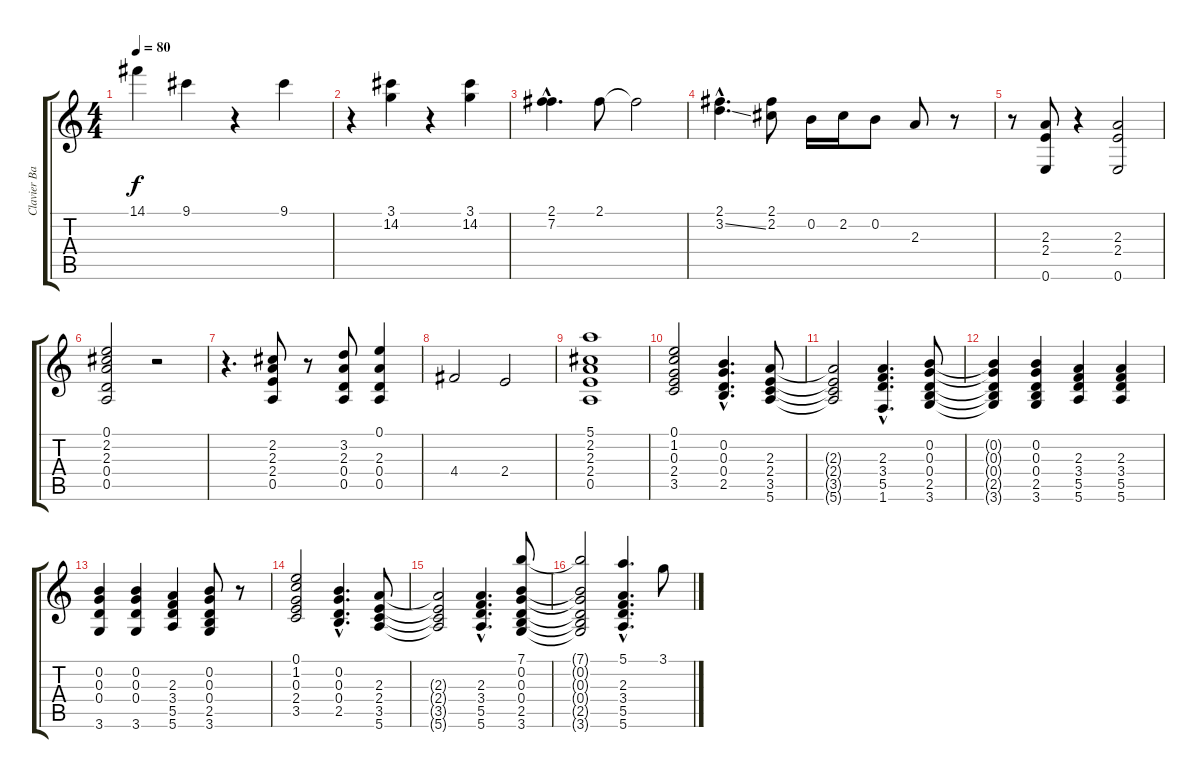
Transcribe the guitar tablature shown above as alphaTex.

\track ("Clavier Bas" "Clavier Ba") {instrument acousticgrandpiano}
\staff {score tabs}
\tuning (E5 B4 G4 D4 A3 E3) {hide}
\ts (4 4)
\tempo 80
\clef g2
\ks c
14.1.4{dy f} 9.1.4 r.4 9.1.4 |
r.4 (3.1 14.2).4 r.4 (3.1 14.2).4 |
(2.1{hac} 7.2{hac}).4{d} 2.1.8 2.1{t}.2 |
(2.1{hac} 3.2{ss hac}).4{d} (2.1 2.2).8 0.2.16 2.2.16 0.2.8 2.3.8 r.8 |
r.8 (2.3 2.4 0.6).8 r.4 (2.3 2.4 0.6).2 |
(0.1 2.2 2.3 0.4 0.5).2 r.2 |
r.4{d} (2.2 2.3 2.4 0.5).8 r.8 (3.2 2.3 0.4 0.5).8 (0.1 2.3 0.4 0.5).4 |
4.4.2 2.4.2 |
(5.1 2.2 2.3 2.4 0.5).1 |
(0.1 1.2 0.3 2.4 3.5).2 (0.2{hac} 0.3{hac} 0.4{hac} 2.5{hac}).4{d} (2.3 2.4 3.5 5.6).8 |
(2.3{t} 2.4{t} 3.5{t} 5.6{t}).2 (2.3{hac} 3.4{hac} 5.5{hac} 1.6{hac}).4{d} (0.2 0.3 0.4 2.5 3.6).8 |
(0.2{t} 0.3{t} 0.4{t} 2.5{t} 3.6{t}).4 (0.2 0.3 0.4 2.5 3.6).4 (2.3 3.4 5.5 5.6).4 (2.3 3.4 5.5 5.6).4 |
(0.2 0.3 0.4 3.6).4 (0.2 0.3 0.4 3.6).4 (2.3 3.4 5.5 5.6).4 (0.2 0.3 0.4 2.5 3.6).8 r.8 |
(0.1 1.2 0.3 2.4 3.5).2 (0.2{hac} 0.3{hac} 0.4{hac} 2.5{hac}).4{d} (2.3 2.4 3.5 5.6).8 |
(2.3{t} 2.4{t} 3.5{t} 5.6{t}).2 (2.3{hac} 3.4{hac} 5.5{hac} 5.6{hac}).4{d} (7.1 0.2 0.3 0.4 2.5 3.6).8 |
(7.1{t} 0.2{t} 0.3{t} 0.4{t} 2.5{t} 3.6{t}).2 (5.1{hac} 2.3{hac} 3.4{hac} 5.5{hac} 5.6{hac}).4{d} 3.1.8
